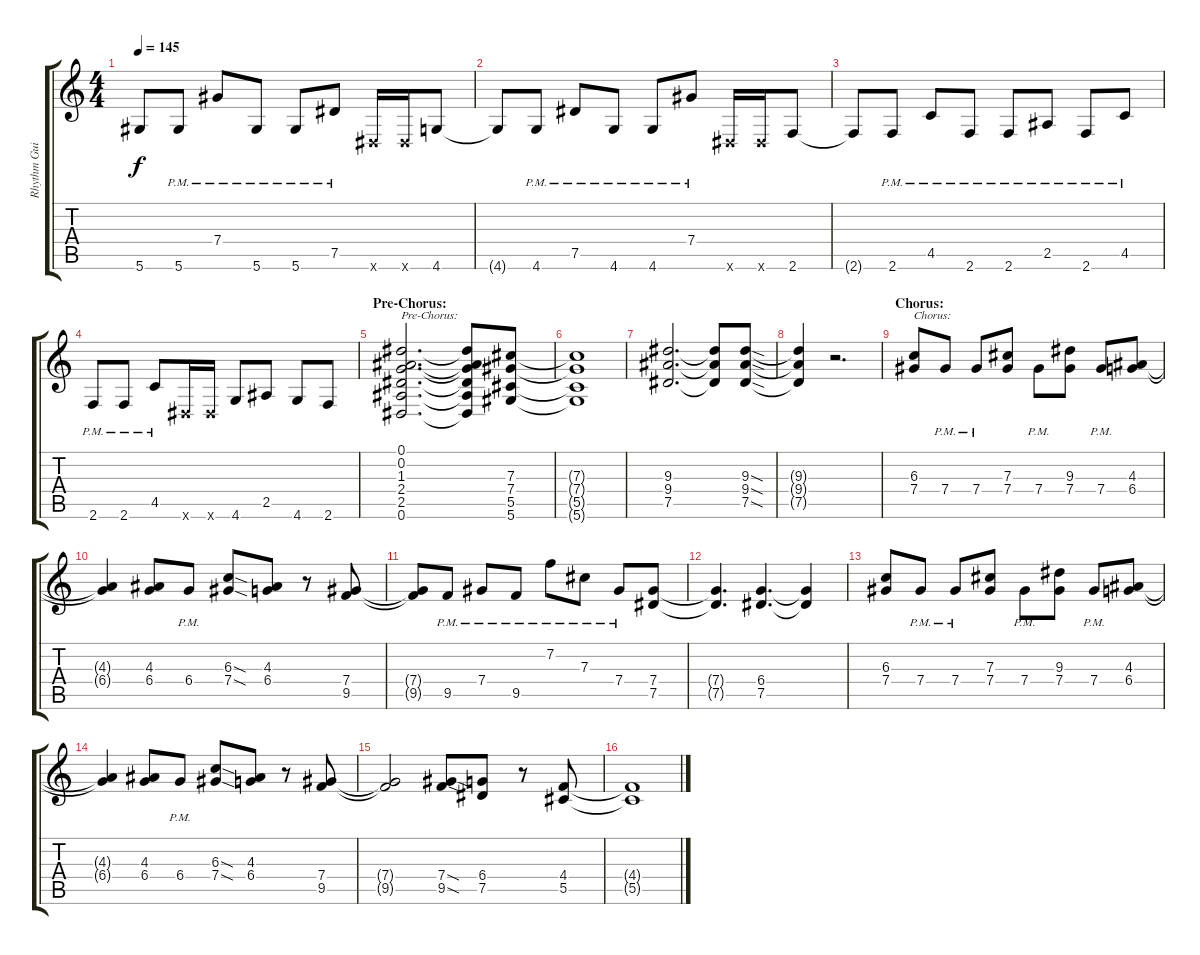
\track ("Rhythm Guitar" "Rhythm Gui") {instrument distortionguitar}
\staff {score tabs}
\tuning (Eb4 Bb3 Gb3 Db3 Ab2 Eb2) {hide}
\ts (4 4)
\tempo 145
\clef g2
\ks c
5.6{t}.8{dy f} 5.6{pm}.8 7.4{pm}.8 5.6{pm}.8 5.6{pm}.8 7.5{pm}.8 0.6{x}.16 0.6{x}.16 4.6.8 |
4.6{t}.8 4.6{pm}.8 7.5{pm}.8 4.6{pm}.8 4.6{pm}.8 7.4{pm}.8 0.6{x}.16 0.6{x}.16 2.6.8 |
2.6{t}.8 2.6{pm}.8 4.5{pm}.8 2.6{pm}.8 2.6{pm}.8 2.5{pm}.8 2.6{pm}.8 4.5{pm}.8 |
2.6{pm}.8 2.6{pm}.8 4.5{pm}.8 0.6{x}.16 0.6{x}.16 4.6.8 2.5.8 4.6.8 2.6.8 |
\section ("" "Pre-Chorus:")
(0.1 0.2 1.3 2.4 2.5 0.6).2{d txt "Pre-Chorus:"} (0.1{t} 0.2{t} 1.3{t} 2.4{t} 2.5{t} 0.6{t}).8 (7.3 7.4 5.5 5.6).8 |
(7.3{t} 7.4{t} 5.5{t} 5.6{t}).1 |
(9.3 9.4 7.5).2{d} (9.3{t} 9.4{t} 7.5{t}).8 (9.3{sod} 9.4{sod} 7.5{sod}).8 |
(9.3{t} 9.4{t} 7.5{t}).4 r.2{d} |
\section ("" "Chorus:")
(6.3 7.4).8{txt "Chorus:"} 7.4{pm}.8 7.4{pm}.8 (7.3 7.4).8 7.4{pm}.8 (9.3 7.4).8 7.4{pm}.8 (4.3 6.4).8 |
(4.3{t} 6.4{t}).4 (4.3 6.4).8 6.4{pm}.8 (6.3{sod} 7.4{sod}).8 (4.3 6.4).8 r.8 (7.4 9.5).8 |
(7.4{t} 9.5{t}).8 9.5{pm}.8 7.4{pm}.8 9.5{pm}.8 7.2{pm}.8 7.3{pm}.8 7.4{pm}.8 (7.4 7.5).8 |
(7.4{t} 7.5{t}).4{d} (6.4 7.5).4{d} (6.4{t} 7.5{t}).4 |
(6.3 7.4).8 7.4{pm}.8 7.4{pm}.8 (7.3 7.4).8 7.4{pm}.8 (9.3 7.4).8 7.4{pm}.8 (4.3 6.4).8 |
(4.3{t} 6.4{t}).4 (4.3 6.4).8 6.4{pm}.8 (6.3{sod} 7.4{sod}).8 (4.3 6.4).8 r.8 (7.4 9.5).8 |
(7.4{t} 9.5{t}).2 (7.4{sod} 9.5{sod}).8 (6.4 7.5).8 r.8 (4.4 5.5).8 |
(4.4{t} 5.5{t}).1
